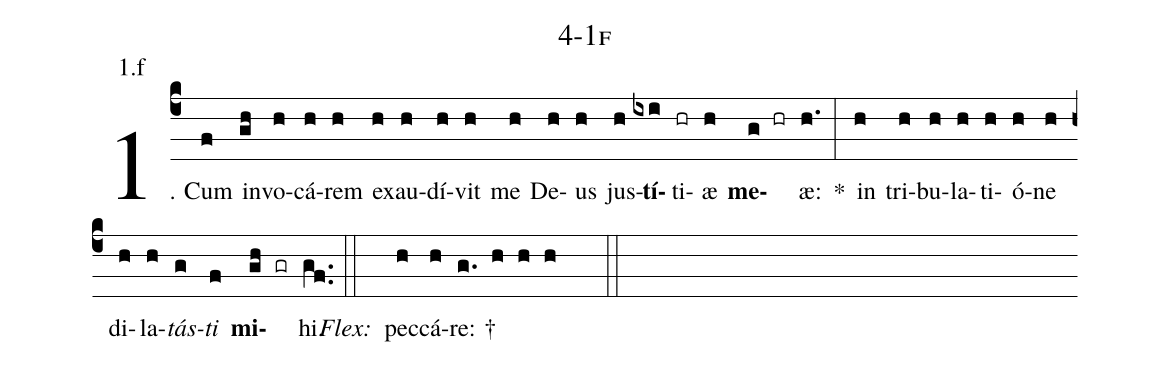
name: 4-1f;
annotation: 1.f;
%%
(c4)1. Cum(f) in(gh)vo(h)cá(h)rem(h) ex(h)au(h)dí(h)vit(h) me(h) De(h)us(h) jus(h)<b>tí</b>(ixi)ti(hr)æ(h) <b>me</b>(g hr)æ:(h.) *(:) in(h) tri(h)bu(h)la(h)ti(h)ó(h)ne(h) di(h)la(h)<i>tás</i>(g)<i>ti</i>(f) <b>mi</b>(gh gr)hi.(gf..) (::)
<i>Flex:</i>()  pec(h)cá(h)re: †(g. h h h  ::)
